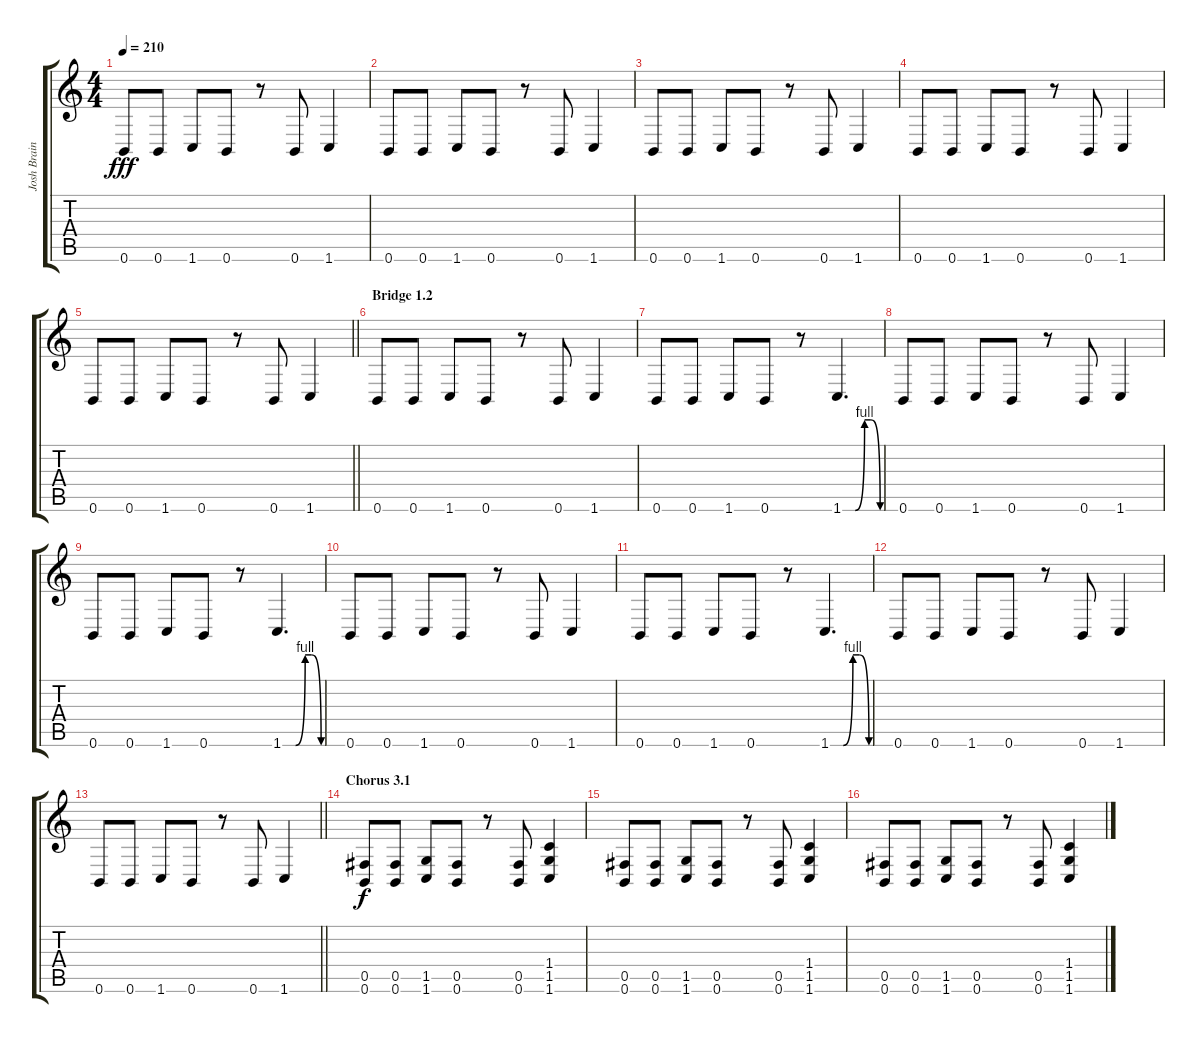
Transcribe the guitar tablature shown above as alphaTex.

\track ("Josh Brainard" "Josh Brain") {instrument distortionguitar}
\staff {score tabs}
\tuning (Db4 Ab3 E3 B2 Gb2 B1) {hide}
\ts (4 4)
\tempo 210
\clef g2
\ks c
0.6.8{dy fff} 0.6.8 1.6.8 0.6.8 r.8 0.6.8 1.6.4 |
0.6.8 0.6.8 1.6.8 0.6.8 r.8 0.6.8 1.6.4 |
0.6.8 0.6.8 1.6.8 0.6.8 r.8 0.6.8 1.6.4 |
0.6.8 0.6.8 1.6.8 0.6.8 r.8 0.6.8 1.6.4 |
\barLineRight lightlight
0.6.8 0.6.8 1.6.8 0.6.8 r.8 0.6.8 1.6.4 |
\section ("" "Bridge 1.2")
0.6.8 0.6.8 1.6.8 0.6.8 r.8 0.6.8 1.6.4 |
0.6.8 0.6.8 1.6.8 0.6.8 r.8 1.6{be (custom 0 0 5 0 10 0 20 0 35 4 45 4 60 0)}.4{d} |
0.6.8 0.6.8 1.6.8 0.6.8 r.8 0.6.8 1.6.4 |
0.6.8 0.6.8 1.6.8 0.6.8 r.8 1.6{be (custom 0 0 5 0 10 0 20 0 35 4 45 4 60 0)}.4{d} |
0.6.8 0.6.8 1.6.8 0.6.8 r.8 0.6.8 1.6.4 |
0.6.8 0.6.8 1.6.8 0.6.8 r.8 1.6{be (custom 0 0 5 0 10 0 20 0 35 4 45 4 60 0)}.4{d} |
0.6.8 0.6.8 1.6.8 0.6.8 r.8 0.6.8 1.6.4 |
\barLineRight lightlight
0.6.8 0.6.8 1.6.8 0.6.8 r.8 0.6.8 1.6.4 |
\section ("" "Chorus 3.1")
(0.5 0.6).8{dy f volume 13} (0.5 0.6).8 (1.5 1.6).8 (0.5 0.6).8 r.8 (0.5 0.6).8 (1.4 1.5 1.6).4 |
(0.5 0.6).8 (0.5 0.6).8 (1.5 1.6).8 (0.5 0.6).8 r.8 (0.5 0.6).8 (1.4 1.5 1.6).4 |
(0.5 0.6).8 (0.5 0.6).8 (1.5 1.6).8 (0.5 0.6).8 r.8 (0.5 0.6).8 (1.4 1.5 1.6).4
